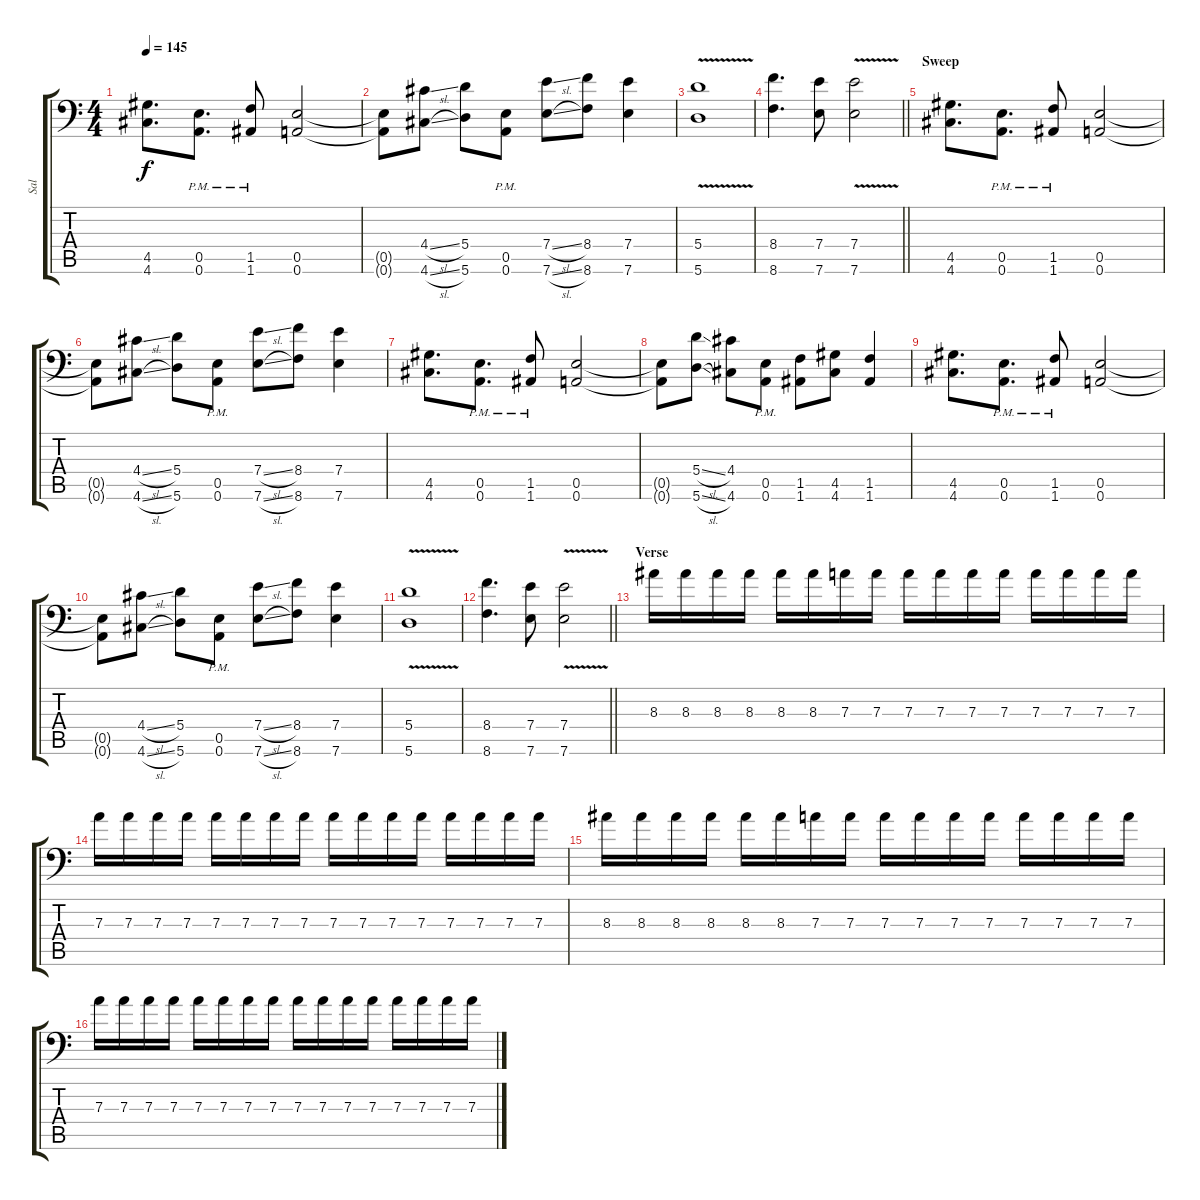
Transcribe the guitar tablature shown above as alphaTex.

\track ("Sal" "Sal") {instrument distortionguitar}
\staff {score tabs}
\tuning (B3 Gb3 D3 A2 E2 A1) {hide}
\ts (4 4)
\tempo 145
\clef f4
\ks c
(4.5 4.6).8{d dy f} (0.5{pm} 0.6{pm}).8{d} (1.5{pm} 1.6{pm}).8 (0.5 0.6).2 |
(0.5{t} 0.6{t}).8 (4.4{sl} 4.6{sl}).8 (5.4 5.6).8 (0.5{pm} 0.6{pm}).8 (7.4{sl} 7.6{sl}).8 (8.4 8.6).8 (7.4 7.6).4 |
(5.4{v} 5.6{v}).1 |
\barLineRight lightlight
(8.4 8.6).4{d} (7.4 7.6).8 (7.4{v} 7.6{v}).2 |
\section ("" "Sweep")
(4.5 4.6).8{d} (0.5{pm} 0.6{pm}).8{d} (1.5{pm} 1.6{pm}).8 (0.5 0.6).2 |
(0.5{t} 0.6{t}).8 (4.4{sl} 4.6{sl}).8 (5.4 5.6).8 (0.5{pm} 0.6{pm}).8 (7.4{sl} 7.6{sl}).8 (8.4 8.6).8 (7.4 7.6).4 |
(4.5 4.6).8{d} (0.5{pm} 0.6{pm}).8{d} (1.5{pm} 1.6{pm}).8 (0.5 0.6).2 |
(0.5{t} 0.6{t}).8 (5.4{sl} 5.6{sl}).8 (4.4 4.6).8 (0.5{pm} 0.6{pm}).8 (1.5 1.6).8 (4.5 4.6).8 (1.5 1.6).4 |
(4.5 4.6).8{d} (0.5{pm} 0.6{pm}).8{d} (1.5{pm} 1.6{pm}).8 (0.5 0.6).2 |
(0.5{t} 0.6{t}).8 (4.4{sl} 4.6{sl}).8 (5.4 5.6).8 (0.5{pm} 0.6{pm}).8 (7.4{sl} 7.6{sl}).8 (8.4 8.6).8 (7.4 7.6).4 |
(5.4{v} 5.6{v}).1 |
\barLineRight lightlight
(8.4 8.6).4{d} (7.4 7.6).8 (7.4{v} 7.6{v}).2 |
\section ("" "Verse")
8.3.16 8.3.16 8.3.16 8.3.16 8.3.16 8.3.16 7.3.16 7.3.16 7.3.16 7.3.16 7.3.16 7.3.16 7.3.16 7.3.16 7.3.16 7.3.16 |
7.3.16 7.3.16 7.3.16 7.3.16 7.3.16 7.3.16 7.3.16 7.3.16 7.3.16 7.3.16 7.3.16 7.3.16 7.3.16 7.3.16 7.3.16 7.3.16 |
8.3.16 8.3.16 8.3.16 8.3.16 8.3.16 8.3.16 7.3.16 7.3.16 7.3.16 7.3.16 7.3.16 7.3.16 7.3.16 7.3.16 7.3.16 7.3.16 |
7.3.16 7.3.16 7.3.16 7.3.16 7.3.16 7.3.16 7.3.16 7.3.16 7.3.16 7.3.16 7.3.16 7.3.16 7.3.16 7.3.16 7.3.16 7.3.16
